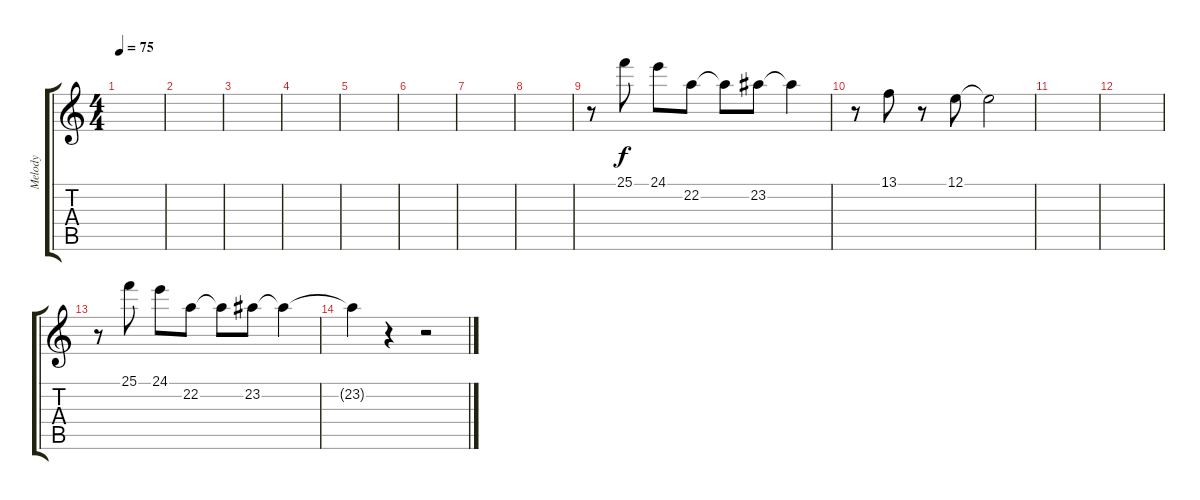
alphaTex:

\track ("Melody" "Melody") {instrument acousticgrandpiano}
\staff {score tabs}
\tuning (E4 B3 G3 D3 A2 E2) {hide}
\ts (4 4)
\tempo 75
\clef g2
\ks c
|
|
|
|
|
|
|
|
r.8 25.1.8 24.1.8 22.2.8 22.2{t}.8 23.2.8 23.2{t}.4 |
r.8 13.1.8 r.8 12.1.8 12.1{t}.2 |
|
|
r.8 25.1.8 24.1.8 22.2.8 22.2{t}.8 23.2.8 23.2{t}.4 |
23.2{t}.4 r.4 r.2
